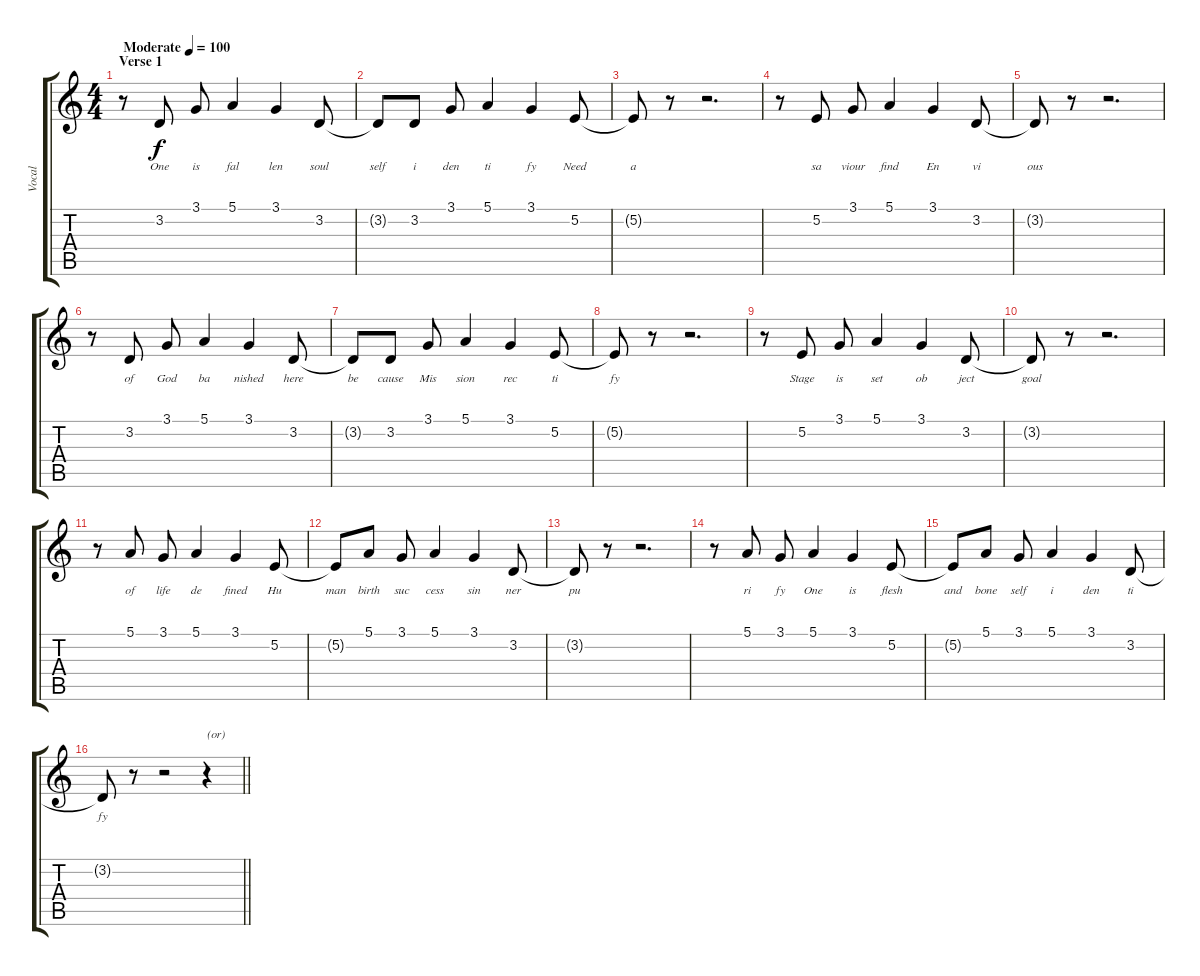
\track ("Vocal" "Vocal") {instrument acousticgrandpiano}
\staff {score tabs}
\tuning (E4 B3 G3 D3 A2 E2) {hide}
\ts (4 4)
\section ("" "Verse 1")
\tempo (100 "Moderate")
\clef g2
\ks c
r.8{dy f instrument acousticgrandpiano} 3.2.8{lyrics (0 "One") lyrics (1 "") lyrics (2 "") lyrics (3 "") lyrics (4 "")} 3.1.8{lyrics (0 "is") lyrics (1 "") lyrics (2 "") lyrics (3 "") lyrics (4 "")} 5.1.4{lyrics (0 "fal") lyrics (1 "") lyrics (2 "") lyrics (3 "") lyrics (4 "")} 3.1.4{lyrics (0 "len") lyrics (1 "") lyrics (2 "") lyrics (3 "") lyrics (4 "")} 3.2.8{lyrics (0 "soul") lyrics (1 "") lyrics (2 "") lyrics (3 "") lyrics (4 "")} |
3.2{t}.8{lyrics (0 "self") lyrics (1 "") lyrics (2 "") lyrics (3 "") lyrics (4 "")} 3.2.8{lyrics (0 "i") lyrics (1 "") lyrics (2 "") lyrics (3 "") lyrics (4 "")} 3.1.8{lyrics (0 "den") lyrics (1 "") lyrics (2 "") lyrics (3 "") lyrics (4 "")} 5.1.4{lyrics (0 "ti") lyrics (1 "") lyrics (2 "") lyrics (3 "") lyrics (4 "")} 3.1.4{lyrics (0 "fy") lyrics (1 "") lyrics (2 "") lyrics (3 "") lyrics (4 "")} 5.2.8{lyrics (0 "Need") lyrics (1 "") lyrics (2 "") lyrics (3 "") lyrics (4 "")} |
5.2{t}.8{lyrics (0 "a") lyrics (1 "") lyrics (2 "") lyrics (3 "") lyrics (4 "")} r.8 r.2{d} |
r.8 5.2.8{lyrics (0 "sa") lyrics (1 "") lyrics (2 "") lyrics (3 "") lyrics (4 "")} 3.1.8{lyrics (0 "viour") lyrics (1 "") lyrics (2 "") lyrics (3 "") lyrics (4 "")} 5.1.4{lyrics (0 "find") lyrics (1 "") lyrics (2 "") lyrics (3 "") lyrics (4 "")} 3.1.4{lyrics (0 "En") lyrics (1 "") lyrics (2 "") lyrics (3 "") lyrics (4 "")} 3.2.8{lyrics (0 "vi") lyrics (1 "") lyrics (2 "") lyrics (3 "") lyrics (4 "")} |
3.2{t}.8{lyrics (0 "ous") lyrics (1 "") lyrics (2 "") lyrics (3 "") lyrics (4 "")} r.8 r.2{d} |
r.8 3.2.8{lyrics (0 "of") lyrics (1 "") lyrics (2 "") lyrics (3 "") lyrics (4 "")} 3.1.8{lyrics (0 "God") lyrics (1 "") lyrics (2 "") lyrics (3 "") lyrics (4 "")} 5.1.4{lyrics (0 "ba") lyrics (1 "") lyrics (2 "") lyrics (3 "") lyrics (4 "")} 3.1.4{lyrics (0 "nished") lyrics (1 "") lyrics (2 "") lyrics (3 "") lyrics (4 "")} 3.2.8{lyrics (0 "here") lyrics (1 "") lyrics (2 "") lyrics (3 "") lyrics (4 "")} |
3.2{t}.8{lyrics (0 "be") lyrics (1 "") lyrics (2 "") lyrics (3 "") lyrics (4 "")} 3.2.8{lyrics (0 "cause") lyrics (1 "") lyrics (2 "") lyrics (3 "") lyrics (4 "")} 3.1.8{lyrics (0 "Mis") lyrics (1 "") lyrics (2 "") lyrics (3 "") lyrics (4 "")} 5.1.4{lyrics (0 "sion") lyrics (1 "") lyrics (2 "") lyrics (3 "") lyrics (4 "")} 3.1.4{lyrics (0 "rec") lyrics (1 "") lyrics (2 "") lyrics (3 "") lyrics (4 "")} 5.2.8{lyrics (0 "ti") lyrics (1 "") lyrics (2 "") lyrics (3 "") lyrics (4 "")} |
5.2{t}.8{lyrics (0 "fy") lyrics (1 "") lyrics (2 "") lyrics (3 "") lyrics (4 "")} r.8 r.2{d} |
r.8 5.2.8{lyrics (0 "Stage") lyrics (1 "") lyrics (2 "") lyrics (3 "") lyrics (4 "")} 3.1.8{lyrics (0 "is") lyrics (1 "") lyrics (2 "") lyrics (3 "") lyrics (4 "")} 5.1.4{lyrics (0 "set") lyrics (1 "") lyrics (2 "") lyrics (3 "") lyrics (4 "")} 3.1.4{lyrics (0 "ob") lyrics (1 "") lyrics (2 "") lyrics (3 "") lyrics (4 "")} 3.2.8{lyrics (0 "ject") lyrics (1 "") lyrics (2 "") lyrics (3 "") lyrics (4 "")} |
3.2{t}.8{lyrics (0 "goal") lyrics (1 "") lyrics (2 "") lyrics (3 "") lyrics (4 "")} r.8 r.2{d} |
r.8 5.1.8{lyrics (0 "of") lyrics (1 "") lyrics (2 "") lyrics (3 "") lyrics (4 "")} 3.1.8{lyrics (0 "life") lyrics (1 "") lyrics (2 "") lyrics (3 "") lyrics (4 "")} 5.1.4{lyrics (0 "de") lyrics (1 "") lyrics (2 "") lyrics (3 "") lyrics (4 "")} 3.1.4{lyrics (0 "fined") lyrics (1 "") lyrics (2 "") lyrics (3 "") lyrics (4 "")} 5.2.8{lyrics (0 "Hu") lyrics (1 "") lyrics (2 "") lyrics (3 "") lyrics (4 "")} |
5.2{t}.8{lyrics (0 "man") lyrics (1 "") lyrics (2 "") lyrics (3 "") lyrics (4 "")} 5.1.8{lyrics (0 "birth") lyrics (1 "") lyrics (2 "") lyrics (3 "") lyrics (4 "")} 3.1.8{lyrics (0 "suc") lyrics (1 "") lyrics (2 "") lyrics (3 "") lyrics (4 "")} 5.1.4{lyrics (0 "cess") lyrics (1 "") lyrics (2 "") lyrics (3 "") lyrics (4 "")} 3.1.4{lyrics (0 "sin") lyrics (1 "") lyrics (2 "") lyrics (3 "") lyrics (4 "")} 3.2.8{lyrics (0 "ner") lyrics (1 "") lyrics (2 "") lyrics (3 "") lyrics (4 "")} |
3.2{t}.8{lyrics (0 "pu") lyrics (1 "") lyrics (2 "") lyrics (3 "") lyrics (4 "")} r.8 r.2{d} |
r.8 5.1.8{lyrics (0 "ri") lyrics (1 "") lyrics (2 "") lyrics (3 "") lyrics (4 "")} 3.1.8{lyrics (0 "fy") lyrics (1 "") lyrics (2 "") lyrics (3 "") lyrics (4 "")} 5.1.4{lyrics (0 "One") lyrics (1 "") lyrics (2 "") lyrics (3 "") lyrics (4 "")} 3.1.4{lyrics (0 "is") lyrics (1 "") lyrics (2 "") lyrics (3 "") lyrics (4 "")} 5.2.8{lyrics (0 "flesh") lyrics (1 "") lyrics (2 "") lyrics (3 "") lyrics (4 "")} |
5.2{t}.8{lyrics (0 "and") lyrics (1 "") lyrics (2 "") lyrics (3 "") lyrics (4 "")} 5.1.8{lyrics (0 "bone") lyrics (1 "") lyrics (2 "") lyrics (3 "") lyrics (4 "")} 3.1.8{lyrics (0 "self") lyrics (1 "") lyrics (2 "") lyrics (3 "") lyrics (4 "")} 5.1.4{lyrics (0 "i") lyrics (1 "") lyrics (2 "") lyrics (3 "") lyrics (4 "")} 3.1.4{lyrics (0 "den") lyrics (1 "") lyrics (2 "") lyrics (3 "") lyrics (4 "")} 3.2.8{lyrics (0 "ti") lyrics (1 "") lyrics (2 "") lyrics (3 "") lyrics (4 "")} |
\barLineRight lightlight
3.2{t}.8{lyrics (0 "fy") lyrics (1 "") lyrics (2 "") lyrics (3 "") lyrics (4 "")} r.8 r.2 r.4{txt "(or)"}
